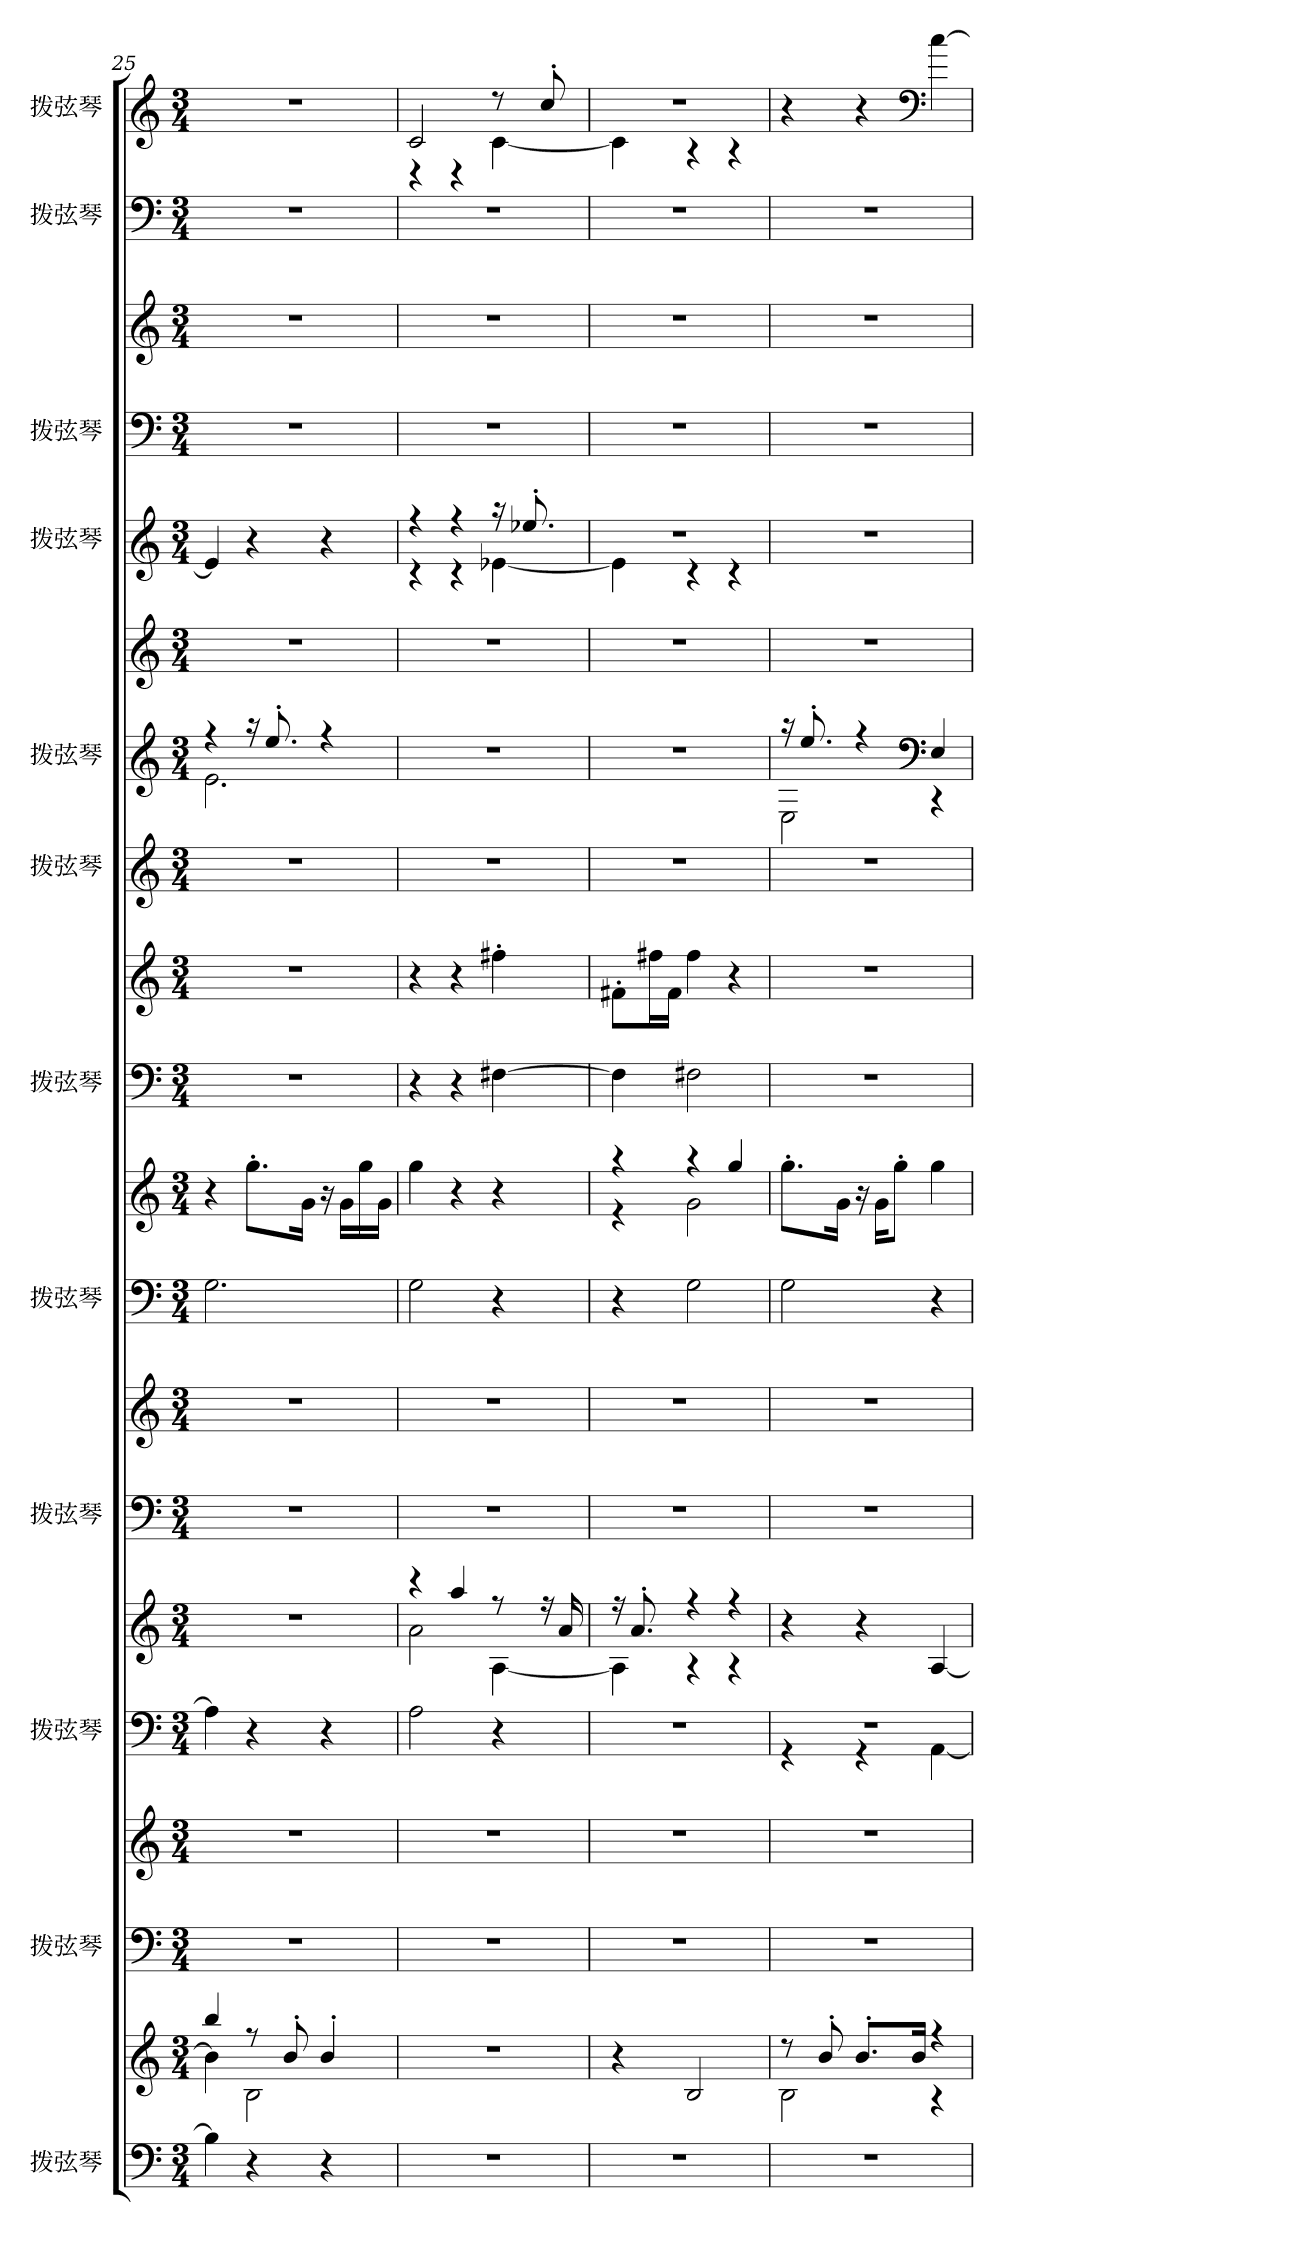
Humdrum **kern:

**kern	**kern	**kern	**kern	**kern	**kern	**kern	**kern	**kern	**kern	**kern	**kern	**kern	**kern	**kern	**kern	**kern	**kern	**kern	**kern
*part12	*part12	*part11	*part11	*part10	*part10	*part9	*part9	*part8	*part8	*part7	*part7	*part6	*part5	*part5	*part4	*part3	*part3	*part2	*part1
*staff20	*staff19	*staff18	*staff17	*staff16	*staff15	*staff14	*staff13	*staff12	*staff11	*staff10	*staff9	*staff8	*staff7	*staff6	*staff5	*staff4	*staff3	*staff2	*staff1
*I"拨弦琴	*	*I"拨弦琴	*	*I"拨弦琴	*	*I"拨弦琴	*	*I"拨弦琴	*	*I"拨弦琴	*	*I"拨弦琴	*I"拨弦琴	*	*I"拨弦琴	*I"拨弦琴	*	*I"拨弦琴	*I"拨弦琴
!!LO:PB:g=z
*clefF4	*clefG2	*clefF4	*clefG2	*clefF4	*clefG2	*clefF4	*clefG2	*clefF4	*clefG2	*clefF4	*clefG2	*clefG2	*clefG2	*clefG2	*clefG2	*clefF4	*clefG2	*clefF4	*clefG2
*k[]	*k[]	*k[]	*k[]	*k[]	*k[]	*k[]	*k[]	*k[]	*k[]	*k[]	*k[]	*k[]	*k[]	*k[]	*k[]	*k[]	*k[]	*k[]	*k[]
*M3/4	*M3/4	*M3/4	*M3/4	*M3/4	*M3/4	*M3/4	*M3/4	*M3/4	*M3/4	*M3/4	*M3/4	*M3/4	*M3/4	*M3/4	*M3/4	*M3/4	*M3/4	*M3/4	*M3/4
=25	=25	=25	=25	=25	=25	=25	=25	=25	=25	=25	=25	=25	=25	=25	=25	=25	=25	=25	=25
*	*^	*	*	*	*	*	*	*	*	*	*	*	*^	*	*	*	*	*	*
4B\]	4bb/	4b\]	2.r	2.r	4A\]	2.r	2.r	2.r	2.G\	4r	2.r	2.r	2.r	4r	2.e\	2.r	4e-/]	2.r	2.r	2.r	2.r
4r	8r	2B\	.	.	4r	.	.	.	.	8.gg'\L	.	.	.	16r	.	.	4r	.	.	.	.
.	.	.	.	.	.	.	.	.	.	.	.	.	.	8.ee'/	.	.	.	.	.	.	.
.	8b'/	.	.	.	.	.	.	.	.	.	.	.	.	.	.	.	.	.	.	.	.
.	.	.	.	.	.	.	.	.	.	16g\Jk	.	.	.	.	.	.	.	.	.	.	.
4r	4b'/	.	.	.	4r	.	.	.	.	16r	.	.	.	4r	.	.	4r	.	.	.	.
.	.	.	.	.	.	.	.	.	.	16g\LL	.	.	.	.	.	.	.	.	.	.	.
.	.	.	.	.	.	.	.	.	.	16gg\	.	.	.	.	.	.	.	.	.	.	.
.	.	.	.	.	.	.	.	.	.	16g\JJ	.	.	.	.	.	.	.	.	.	.	.
*	*v	*v	*	*	*	*	*	*	*	*	*	*	*	*v	*v	*	*	*	*	*	*
=26	=26	=26	=26	=26	=26	=26	=26	=26	=26	=26	=26	=26	=26	=26	=26	=26	=26	=26	=26
*	*	*	*	*	*^	*	*	*	*	*	*	*	*	*	*^	*	*	*	*^
2.r	2.r	2.r	2.r	2A\	4r	2a\	2.r	2.r	2G\	4gg\	4r	4r	2.r	2.r	2.r	4r	4r	2.r	2.r	2.r	2c/	4r
.	.	.	.	.	4aa/	.	.	.	.	4r	4r	4r	.	.	.	4r	4r	.	.	.	.	4r
.	.	.	.	4r	8r	[4A\	.	.	4r	4r	[4F#X\	4ff#X'\	.	.	.	16r	[4e-X\	.	.	.	8r	[4c\
.	.	.	.	.	.	.	.	.	.	.	.	.	.	.	.	8.ee-X'/	.	.	.	.	.	.
.	.	.	.	.	16r	.	.	.	.	.	.	.	.	.	.	.	.	.	.	.	8cc'/	.
.	.	.	.	.	16a/	.	.	.	.	.	.	.	.	.	.	.	.	.	.	.	.	.
=27	=27	=27	=27	=27	=27	=27	=27	=27	=27	=27	=27	=27	=27	=27	=27	=27	=27	=27	=27	=27	=27	=27
*	*	*	*	*	*	*	*	*	*	*^	*	*	*	*	*	*	*	*	*	*	*	*
2.r	4r	2.r	2.r	2.r	16r	4A\]	2.r	2.r	4r	4r	4r	4F#\]	8f#X'\L	2.r	2.r	2.r	2.r	4e-\]	2.r	2.r	2.r	2.r	4c\]
.	.	.	.	.	8.a'/	.	.	.	.	.	.	.	.	.	.	.	.	.	.	.	.	.	.
.	.	.	.	.	.	.	.	.	.	.	.	.	16ff#X\L	.	.	.	.	.	.	.	.	.	.
.	.	.	.	.	.	.	.	.	.	.	.	.	16f#\JJ	.	.	.	.	.	.	.	.	.	.
.	2B/	.	.	.	4r	4r	.	.	2G\	4r	2g\	2F#X\	4ff#\	.	.	.	.	4r	.	.	.	.	4r
.	.	.	.	.	4r	4r	.	.	.	4gg/	.	.	4r	.	.	.	.	4r	.	.	.	.	4r
*	*	*	*	*	*v	*v	*	*	*	*v	*v	*	*	*	*	*	*v	*v	*	*	*	*v	*v
=28	=28	=28	=28	=28	=28	=28	=28	=28	=28	=28	=28	=28	=28	=28	=28	=28	=28	=28	=28
*	*^	*	*	*^	*	*	*	*	*	*	*	*	*^	*	*	*	*	*	*
2.r	8r	2B\	2.r	2.r	2.r	4r	4r	2.r	2.r	2G\	8.gg'\L	2.r	2.r	2.r	16r	2E\	2.r	2.r	2.r	2.r	2.r	4r
.	.	.	.	.	.	.	.	.	.	.	.	.	.	.	8.ee'/	.	.	.	.	.	.	.
.	8b'/	.	.	.	.	.	.	.	.	.	.	.	.	.	.	.	.	.	.	.	.	.
.	.	.	.	.	.	.	.	.	.	.	16g\Jk	.	.	.	.	.	.	.	.	.	.	.
.	8.b'/L	.	.	.	.	4r	4r	.	.	.	16r	.	.	.	4r	.	.	.	.	.	.	4r
.	.	.	.	.	.	.	.	.	.	.	16g\KL	.	.	.	.	.	.	.	.	.	.	.
.	.	.	.	.	.	.	.	.	.	.	8gg'\J	.	.	.	.	.	.	.	.	.	.	.
.	16b/Jk	.	.	.	.	.	.	.	.	.	.	.	.	.	.	.	.	.	.	.	.	.
*	*	*	*	*	*	*	*	*	*	*	*	*	*	*	*clefF4	*	*	*	*	*	*	*clefF4
.	4r	4r	.	.	.	[4AA\	[4A/	.	.	4r	4gg\	.	.	.	4E/	4r	.	.	.	.	.	[4cc\
*	*v	*v	*	*	*v	*v	*	*	*	*	*	*	*	*	*v	*v	*	*	*	*	*	*
=	=	=	=	=	=	=	=	=	=	=	=	=	=	=	=	=	=	=	=
*-	*-	*-	*-	*-	*-	*-	*-	*-	*-	*-	*-	*-	*-	*-	*-	*-	*-	*-	*-
